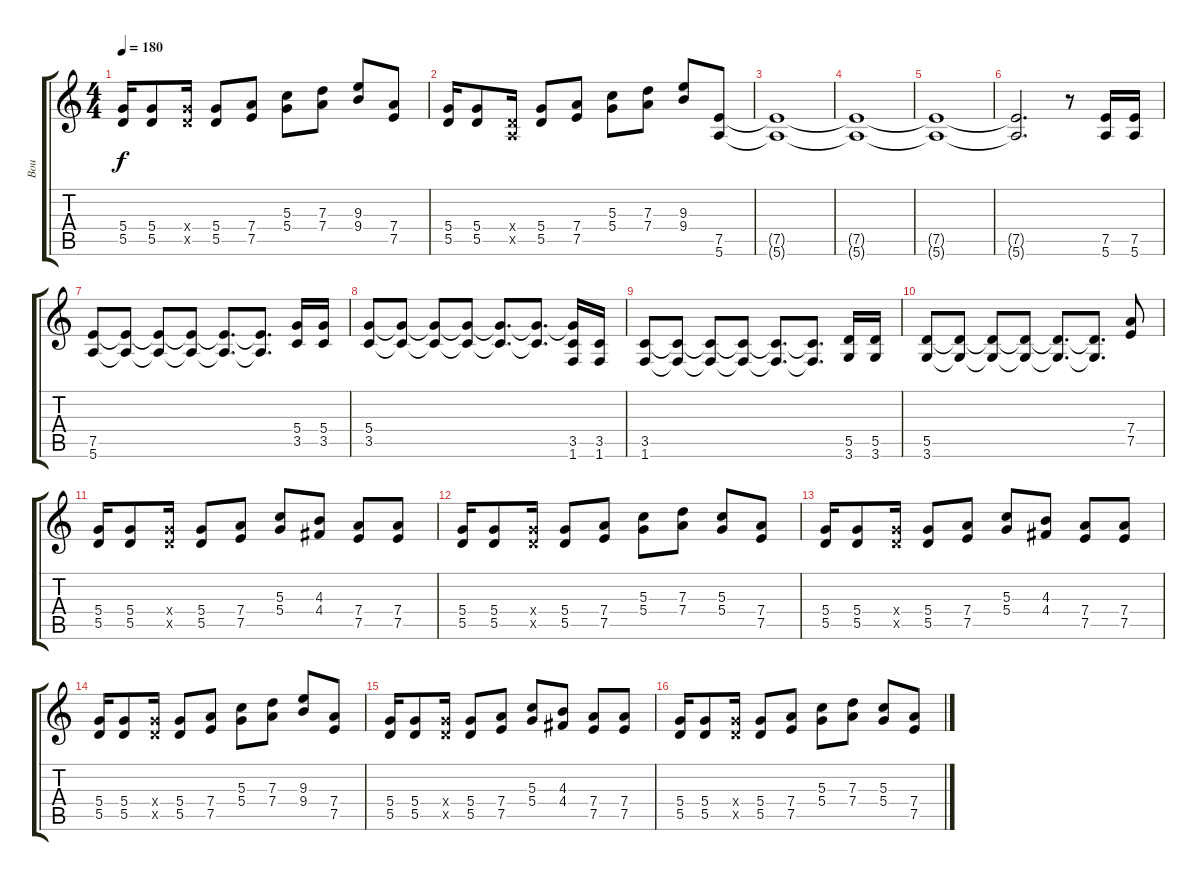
\track ("Bou" "Bou") {instrument overdrivenguitar}
\staff {score tabs}
\tuning (E4 B3 G3 D3 A2 E2) {hide}
\ts (4 4)
\tempo 180
\clef g2
\ks c
(5.4 5.5).16{dy f} (5.4 5.5).8 (5.4{x} 5.5{x}).16 (5.4 5.5).8 (7.4 7.5).8 (5.3 5.4).8 (7.3 7.4).8 (9.3 9.4).8 (7.4 7.5).8 |
(5.4 5.5).16 (5.4 5.5).8 (0.4{x} 0.5{x}).16 (5.4 5.5).8 (7.4 7.5).8 (5.3 5.4).8 (7.3 7.4).8 (9.3 9.4).8 (7.5 5.6).8 |
(7.5{t} 5.6{t}).1 |
(7.5{t} 5.6{t}).1 |
(7.5{t} 5.6{t}).1 |
(7.5{t} 5.6{t}).2{d} r.8 (7.5 5.6).16 (7.5 5.6).16 |
(7.5 5.6).8 (7.5{t} 5.6{t}).8 (7.5{t} 5.6{t}).8 (7.5{t} 5.6{t}).8 (7.5{t} 5.6{t}).8{d} (7.5{t} 5.6{t}).8{d} (5.4 3.5).16 (5.4 3.5).16 |
(5.4 3.5).8 (5.4{t} 3.5{t}).8 (5.4{t} 3.5{t}).8 (5.4{t} 3.5{t}).8 (5.4{t} 3.5{t}).8{d} (5.4{t} 3.5{t}).8{d} (5.4{t} 3.5 1.6).16 (3.5 1.6).16 |
(3.5 1.6).8 (3.5{t} 1.6{t}).8 (3.5{t} 1.6{t}).8 (3.5{t} 1.6{t}).8 (3.5{t} 1.6{t}).8{d} (3.5{t} 1.6{t}).8{d} (5.5 3.6).16 (5.5 3.6).16 |
(5.5 3.6).8 (5.5{t} 3.6{t}).8 (5.5{t} 3.6{t}).8 (5.5{t} 3.6{t}).8 (5.5{t} 3.6{t}).8{d} (5.5{t} 3.6{t}).8{d} (7.4 7.5).8 |
(5.4 5.5).16 (5.4 5.5).8 (5.4{x} 5.5{x}).16 (5.4 5.5).8 (7.4 7.5).8 (5.3 5.4).8 (4.3 4.4).8 (7.4 7.5).8 (7.4 7.5).8 |
(5.4 5.5).16 (5.4 5.5).8 (5.4{x} 5.5{x}).16 (5.4 5.5).8 (7.4 7.5).8 (5.3 5.4).8 (7.3 7.4).8 (5.3 5.4).8 (7.4 7.5).8 |
(5.4 5.5).16 (5.4 5.5).8 (5.4{x} 5.5{x}).16 (5.4 5.5).8 (7.4 7.5).8 (5.3 5.4).8 (4.3 4.4).8 (7.4 7.5).8 (7.4 7.5).8 |
(5.4 5.5).16 (5.4 5.5).8 (5.4{x} 5.5{x}).16 (5.4 5.5).8 (7.4 7.5).8 (5.3 5.4).8 (7.3 7.4).8 (9.3 9.4).8 (7.4 7.5).8 |
(5.4 5.5).16 (5.4 5.5).8 (5.4{x} 5.5{x}).16 (5.4 5.5).8 (7.4 7.5).8 (5.3 5.4).8 (4.3 4.4).8 (7.4 7.5).8 (7.4 7.5).8 |
(5.4 5.5).16 (5.4 5.5).8 (5.4{x} 5.5{x}).16 (5.4 5.5).8 (7.4 7.5).8 (5.3 5.4).8 (7.3 7.4).8 (5.3 5.4).8 (7.4 7.5).8
